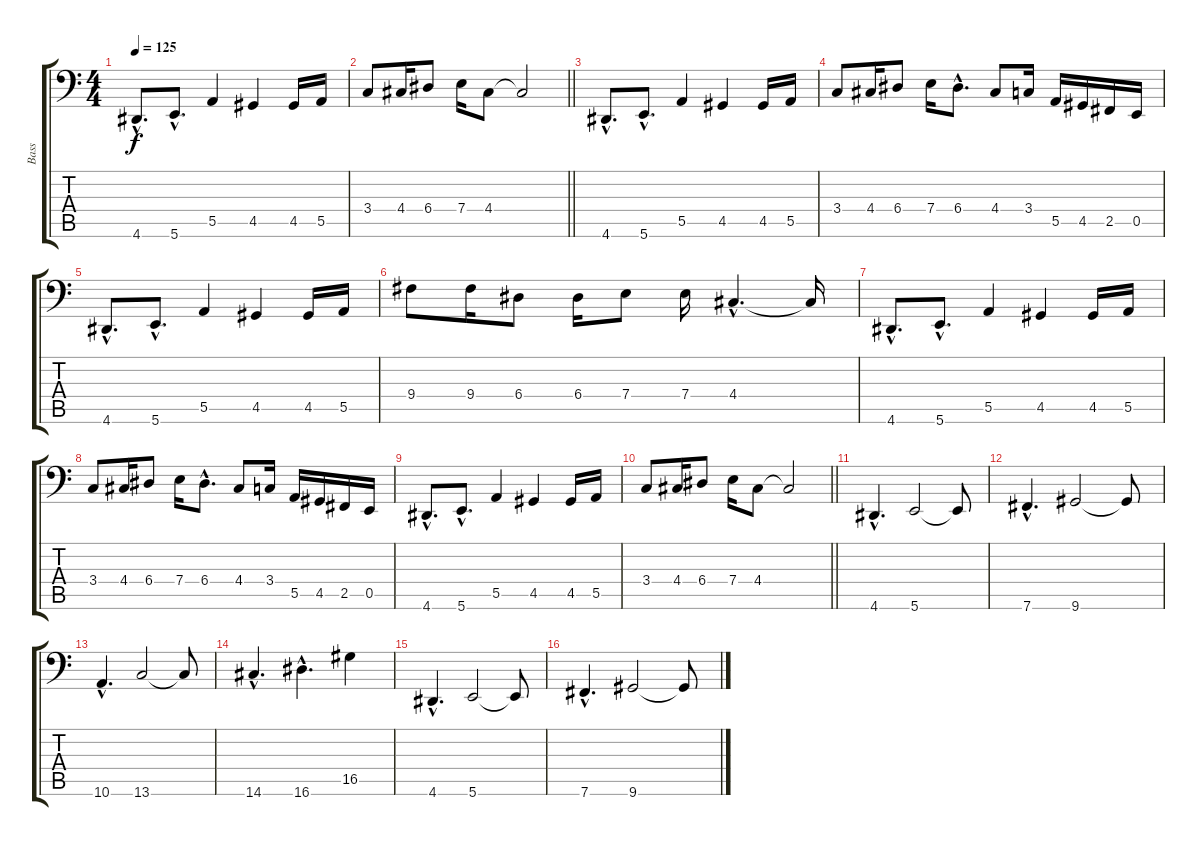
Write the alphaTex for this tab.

\track ("Bass" "Bass") {instrument electricbassfinger}
\staff {score tabs}
\tuning (C3 G2 D2 A1 E1 B0) {hide}
\ts (4 4)
\tempo 125
\clef f4
\ks c
4.6{hac}.8{d dy f} 5.6{hac}.8{d} 5.5.4 4.5.4 4.5.16 5.5.16 |
\barLineRight lightlight
3.4.8 4.4.16 6.4.8 7.4.16 4.4.8 4.4{t}.2 |
4.6{hac}.8{d} 5.6{hac}.8{d} 5.5.4 4.5.4 4.5.16 5.5.16 |
3.4.8 4.4.16 6.4.8 7.4.16 6.4{hac}.8{d} 4.4.8 3.4.16 5.5.16 4.5.16 2.5.16 0.5.16 |
4.6{hac}.8{d} 5.6{hac}.8{d} 5.5.4 4.5.4 4.5.16 5.5.16 |
9.4.8 9.4.16 6.4.8 6.4.16 7.4.8 7.4.16 4.4{hac}.4{d} 4.4{t}.16 |
4.6{hac}.8{d} 5.6{hac}.8{d} 5.5.4 4.5.4 4.5.16 5.5.16 |
3.4.8 4.4.16 6.4.8 7.4.16 6.4{hac}.8{d} 4.4.8 3.4.16 5.5.16 4.5.16 2.5.16 0.5.16 |
4.6{hac}.8{d} 5.6{hac}.8{d} 5.5.4 4.5.4 4.5.16 5.5.16 |
\barLineRight lightlight
3.4.8 4.4.16 6.4.8 7.4.16 4.4.8 4.4{t}.2 |
4.6{hac}.4{d} 5.6.2 5.6{t}.8 |
7.6{hac}.4{d} 9.6.2 9.6{t}.8 |
10.6{hac}.4{d} 13.6.2 13.6{t}.8 |
14.6{hac}.4{d} 16.6{hac}.4{d} 16.5.4 |
4.6{hac}.4{d} 5.6.2 5.6{t}.8 |
7.6{hac}.4{d} 9.6.2 9.6{t}.8
